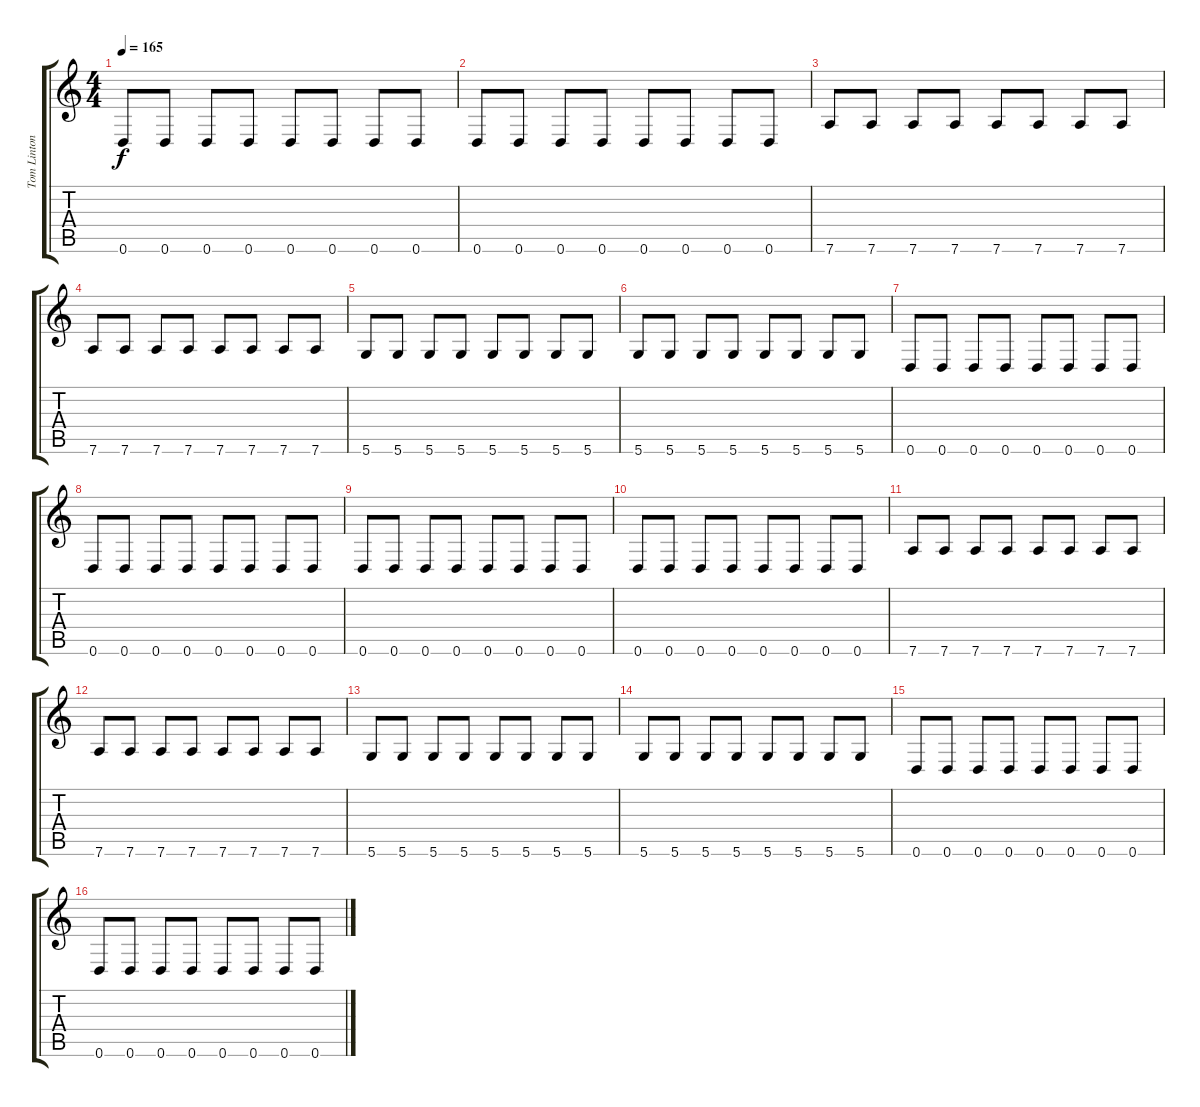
\track ("Tom Linton (Guitar 2)" "Tom Linton") {instrument overdrivenguitar}
\staff {score tabs}
\tuning (E4 B3 G3 D3 A2 D2) {hide}
\ts (4 4)
\tempo 165
\clef g2
\ks c
0.6.8{dy f} 0.6.8 0.6.8 0.6.8 0.6.8 0.6.8 0.6.8 0.6.8 |
0.6.8 0.6.8 0.6.8 0.6.8 0.6.8 0.6.8 0.6.8 0.6.8 |
7.6.8 7.6.8 7.6.8 7.6.8 7.6.8 7.6.8 7.6.8 7.6.8 |
7.6.8 7.6.8 7.6.8 7.6.8 7.6.8 7.6.8 7.6.8 7.6.8 |
5.6.8 5.6.8 5.6.8 5.6.8 5.6.8 5.6.8 5.6.8 5.6.8 |
5.6.8 5.6.8 5.6.8 5.6.8 5.6.8 5.6.8 5.6.8 5.6.8 |
0.6.8 0.6.8 0.6.8 0.6.8 0.6.8 0.6.8 0.6.8 0.6.8 |
0.6.8 0.6.8 0.6.8 0.6.8 0.6.8 0.6.8 0.6.8 0.6.8 |
0.6.8 0.6.8 0.6.8 0.6.8 0.6.8 0.6.8 0.6.8 0.6.8 |
0.6.8 0.6.8 0.6.8 0.6.8 0.6.8 0.6.8 0.6.8 0.6.8 |
7.6.8 7.6.8 7.6.8 7.6.8 7.6.8 7.6.8 7.6.8 7.6.8 |
7.6.8 7.6.8 7.6.8 7.6.8 7.6.8 7.6.8 7.6.8 7.6.8 |
5.6.8 5.6.8 5.6.8 5.6.8 5.6.8 5.6.8 5.6.8 5.6.8 |
5.6.8 5.6.8 5.6.8 5.6.8 5.6.8 5.6.8 5.6.8 5.6.8 |
0.6.8 0.6.8 0.6.8 0.6.8 0.6.8 0.6.8 0.6.8 0.6.8 |
0.6.8 0.6.8 0.6.8 0.6.8 0.6.8 0.6.8 0.6.8 0.6.8
